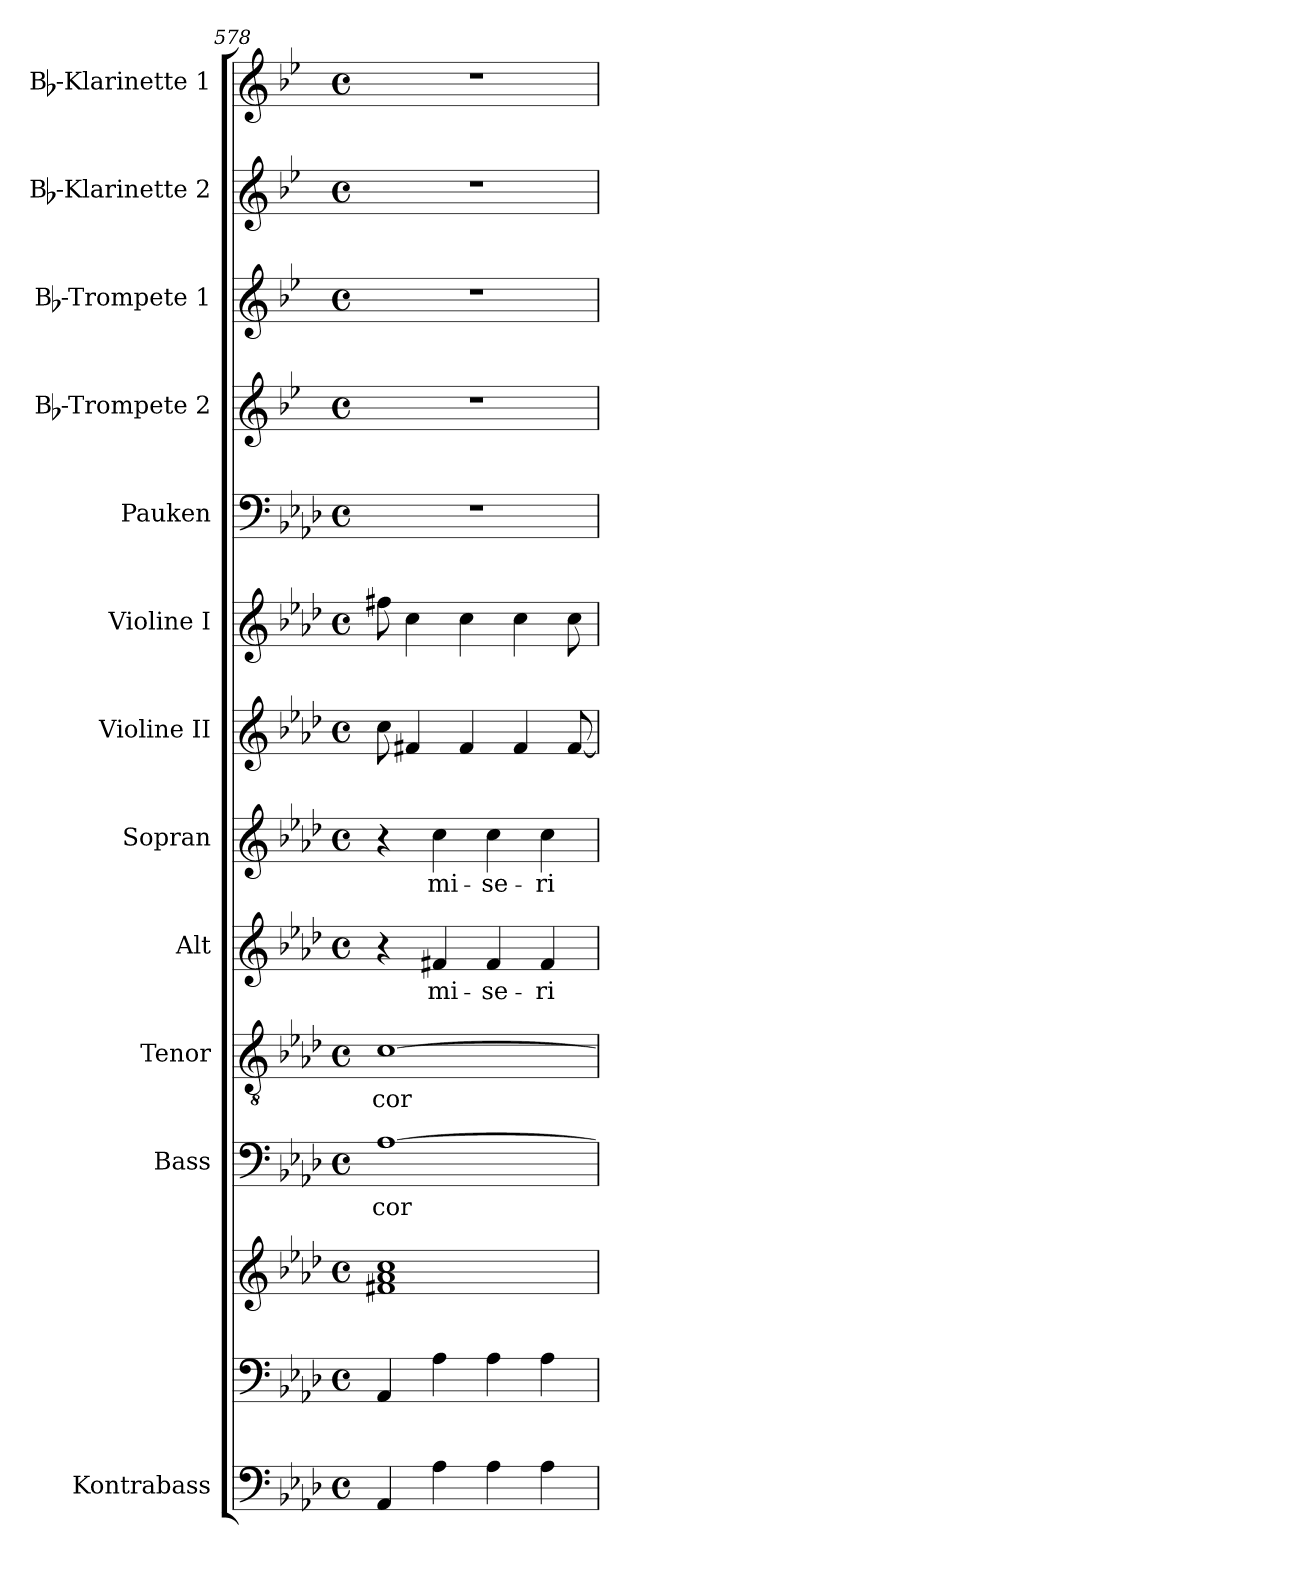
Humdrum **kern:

**kern	**kern	**kern	**kern	**text	**kern	**text	**kern	**text	**kern	**text	**kern	**kern	**kern	**kern	**kern	**kern	**kern
*part13	*part12	*part12	*part11	*part11	*part10	*part10	*part9	*part9	*part8	*part8	*part7	*part6	*part5	*part4	*part3	*part2	*part1
*staff14	*staff13	*staff12	*staff11	*staff11	*staff10	*staff10	*staff9	*staff9	*staff8	*staff8	*staff7	*staff6	*staff5	*staff4	*staff3	*staff2	*staff1
*I"Kontrabass	*	*	*I"Bass	*	*I"Tenor	*	*I"Alt	*	*I"Sopran	*	*I"Violine II	*I"Violine I	*I"Pauken	*I"Bb-Trompete 2	*I"Bb-Trompete 1	*I"Bb-Klarinette 2	*I"Bb-Klarinette 1
*I'Kb.	*	*	*I'B.	*	*I'T.	*	*I'A.	*	*I'S.	*	*I'Vl. II	*I'Vl. I	*I'Pk.	*I'Bb Trp. 2	*I'Bb Trp. 1	*I'Bb Kl. 2	*I'Bb Kl. 1
*clefF4	*clefF4	*clefG2	*clefF4	*	*clefGv2	*	*clefG2	*	*clefG2	*	*clefG2	*clefG2	*clefF4	*clefG2	*clefG2	*clefG2	*clefG2
*ITrd7c12	*	*	*	*	*	*	*	*	*	*	*	*	*	*ITrd1c2	*ITrd1c2	*ITrd1c2	*ITrd1c2
*k[b-e-a-d-]	*k[b-e-a-d-]	*k[b-e-a-d-]	*k[b-e-a-d-]	*	*k[b-e-a-d-]	*	*k[b-e-a-d-]	*	*k[b-e-a-d-]	*	*k[b-e-a-d-]	*k[b-e-a-d-]	*k[b-e-a-d-]	*k[b-e-a-d-]	*k[b-e-a-d-]	*k[b-e-a-d-]	*k[b-e-a-d-]
*A-:	*A-:	*A-:	*A-:	*	*A-:	*	*A-:	*	*A-:	*	*A-:	*A-:	*A-:	*A-:	*A-:	*A-:	*A-:
*M4/4	*M4/4	*M4/4	*M4/4	*	*M4/4	*	*M4/4	*	*M4/4	*	*M4/4	*M4/4	*M4/4	*M4/4	*M4/4	*M4/4	*M4/4
*met(c)	*met(c)	*met(c)	*met(c)	*	*met(c)	*	*met(c)	*	*met(c)	*	*met(c)	*met(c)	*met(c)	*met(c)	*met(c)	*met(c)	*met(c)
=578	=578	=578	=578	=578	=578	=578	=578	=578	=578	=578	=578	=578	=578	=578	=578	=578	=578
!	!	!	!	!LO:LY:b	!	!LO:LY:b	!	!	!	!	!	!	!	!	!	!	!
4AAA-/	4AA-/	1f#X 1a- 1cc	[1A-	-cor-	[1c	-cor-	4r	.	4r	.	8cc\	8ff#X\	1r	1r	1r	1r	1r
.	.	.	.	.	.	.	.	.	.	.	4f#X/	4cc\	.	.	.	.	.
!	!	!	!	!	!	!	!	!LO:LY:b	!	!LO:LY:b	!	!	!	!	!	!	!
4AA-\	4A-\	.	.	.	.	.	4f#X/	mi-	4cc\	mi-	.	.	.	.	.	.	.
.	.	.	.	.	.	.	.	.	.	.	4f#/	4cc\	.	.	.	.	.
!	!	!	!	!	!	!	!	!LO:LY:b	!	!LO:LY:b	!	!	!	!	!	!	!
4AA-\	4A-\	.	.	.	.	.	4f#/	-se-	4cc\	-se-	.	.	.	.	.	.	.
.	.	.	.	.	.	.	.	.	.	.	4f#/	4cc\	.	.	.	.	.
!	!	!	!	!	!	!	!	!LO:LY:b	!	!LO:LY:b	!	!	!	!	!	!	!
4AA-\	4A-\	.	.	.	.	.	4f#/	-ri-	4cc\	-ri-	.	.	.	.	.	.	.
.	.	.	.	.	.	.	.	.	.	.	[8f#/	8cc\	.	.	.	.	.
=	=	=	=	=	=	=	=	=	=	=	=	=	=	=	=	=	=
*-	*-	*-	*-	*-	*-	*-	*-	*-	*-	*-	*-	*-	*-	*-	*-	*-	*-
